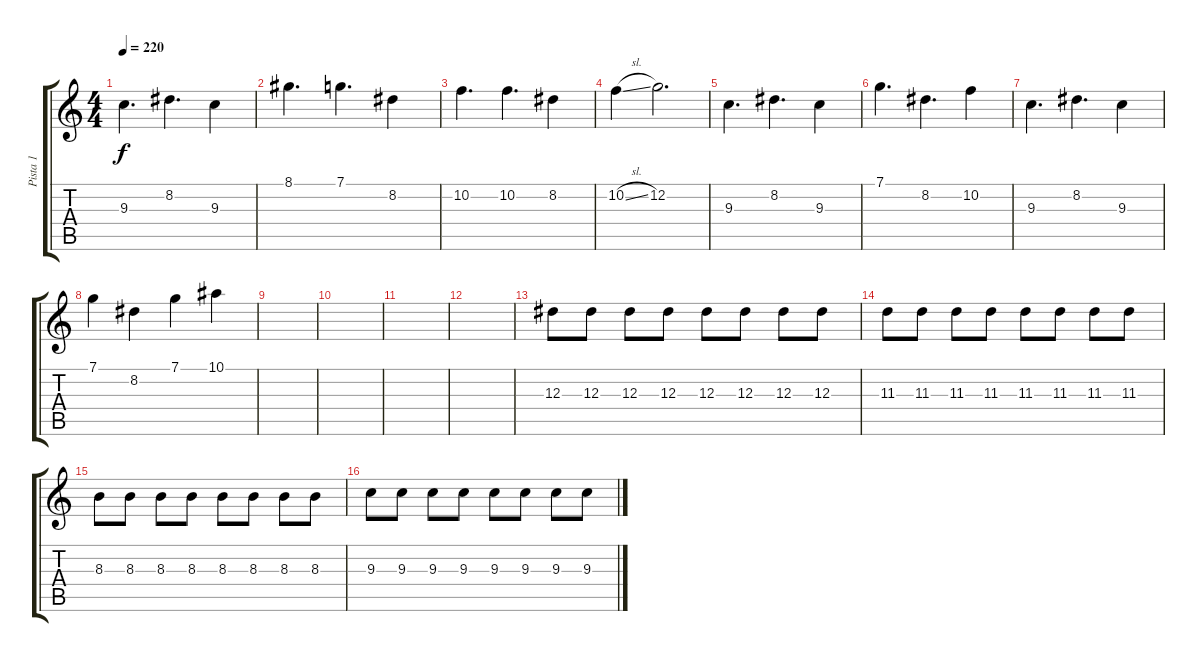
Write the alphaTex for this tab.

\track ("Pista 1" "Pista 1") {instrument distortionguitar}
\staff {score tabs}
\tuning (C4 G3 Eb3 Bb2 F2 C2) {hide}
\ts (4 4)
\tempo 220
\clef g2
\ks c
9.3.4{d dy f} 8.2.4{d} 9.3.4 |
8.1.4{d} 7.1.4{d} 8.2.4 |
10.2.4{d} 10.2.4{d} 8.2.4 |
10.2{sl}.4 12.2.2{d} |
9.3.4{d} 8.2.4{d} 9.3.4 |
7.1.4{d} 8.2.4{d} 10.2.4 |
9.3.4{d} 8.2.4{d} 9.3.4 |
7.1.4 8.2.4 7.1.4 10.1.4 |
|
|
|
|
12.3.8 12.3.8 12.3.8 12.3.8 12.3.8 12.3.8 12.3.8 12.3.8 |
11.3.8 11.3.8 11.3.8 11.3.8 11.3.8 11.3.8 11.3.8 11.3.8 |
8.3.8 8.3.8 8.3.8 8.3.8 8.3.8 8.3.8 8.3.8 8.3.8 |
9.3.8 9.3.8 9.3.8 9.3.8 9.3.8 9.3.8 9.3.8 9.3.8
